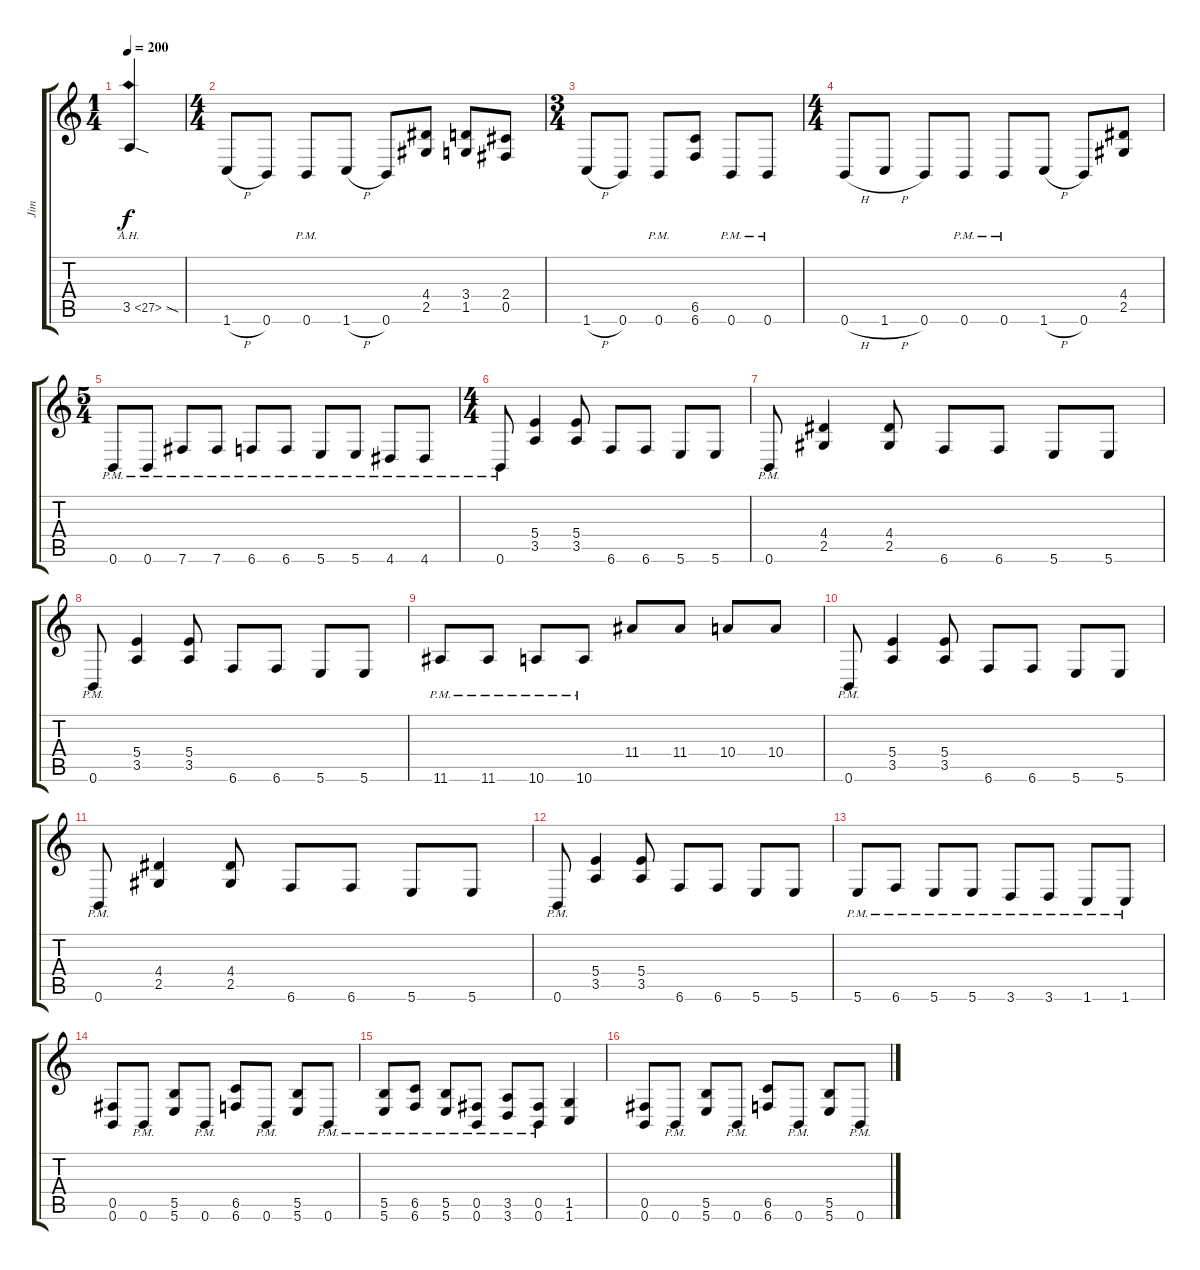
\track ("Jim" "Jim") {instrument distortionguitar}
\staff {score tabs}
\tuning (Db4 Ab3 E3 B2 Gb2 B1) {hide}
\ts (1 4)
\tempo 200
\clef g2
\ks c
3.5{ah 24 sod}.4{dy f} |
\ts (4 4)
1.6{h}.8 0.6.8 0.6{pm}.8 1.6{h}.8 0.6.8 (4.4 2.5).8 (3.4 1.5).8 (2.4 0.5).8 |
\ts (3 4)
1.6{h}.8 0.6.8 0.6{pm}.8 (6.5 6.6).8 0.6{pm}.8 0.6{pm}.8 |
\ts (4 4)
0.6{h}.8 1.6{h}.8 0.6.8 0.6{pm}.8 0.6{pm}.8 1.6{h}.8 0.6.8 (4.4 2.5).8 |
\ts (5 4)
0.6{pm}.8 0.6{pm}.8 7.6{pm}.8 7.6{pm}.8 6.6{pm}.8 6.6{pm}.8 5.6{pm}.8 5.6{pm}.8 4.6{pm}.8 4.6{pm}.8 |
\ts (4 4)
0.6{pm}.8 (5.4 3.5).4 (5.4 3.5).8 6.6.8 6.6.8 5.6.8 5.6.8 |
0.6{pm}.8 (4.4 2.5).4 (4.4 2.5).8 6.6.8 6.6.8 5.6.8 5.6.8 |
0.6{pm}.8 (5.4 3.5).4 (5.4 3.5).8 6.6.8 6.6.8 5.6.8 5.6.8 |
11.6{pm}.8 11.6{pm}.8 10.6{pm}.8 10.6{pm}.8 11.4.8 11.4.8 10.4.8 10.4.8 |
0.6{pm}.8 (5.4 3.5).4 (5.4 3.5).8 6.6.8 6.6.8 5.6.8 5.6.8 |
0.6{pm}.8 (4.4 2.5).4 (4.4 2.5).8 6.6.8 6.6.8 5.6.8 5.6.8 |
0.6{pm}.8 (5.4 3.5).4 (5.4 3.5).8 6.6.8 6.6.8 5.6.8 5.6.8 |
5.6{pm}.8 6.6{pm}.8 5.6{pm}.8 5.6{pm}.8 3.6{pm}.8 3.6{pm}.8 1.6{pm}.8 1.6{pm}.8 |
(0.5 0.6).8 0.6{pm}.8 (5.5 5.6).8 0.6{pm}.8 (6.5 6.6).8 0.6{pm}.8 (5.5 5.6).8 0.6{pm}.8 |
(5.5{pm} 5.6{pm}).8 (6.5{pm} 6.6{pm}).8 (5.5{pm} 5.6{pm}).8 (0.5{pm} 0.6{pm}).8 (3.5{pm} 3.6{pm}).8 (0.5{pm} 0.6{pm}).8 (1.5 1.6).4 |
(0.5 0.6).8 0.6{pm}.8 (5.5 5.6).8 0.6{pm}.8 (6.5 6.6).8 0.6{pm}.8 (5.5 5.6).8 0.6{pm}.8
